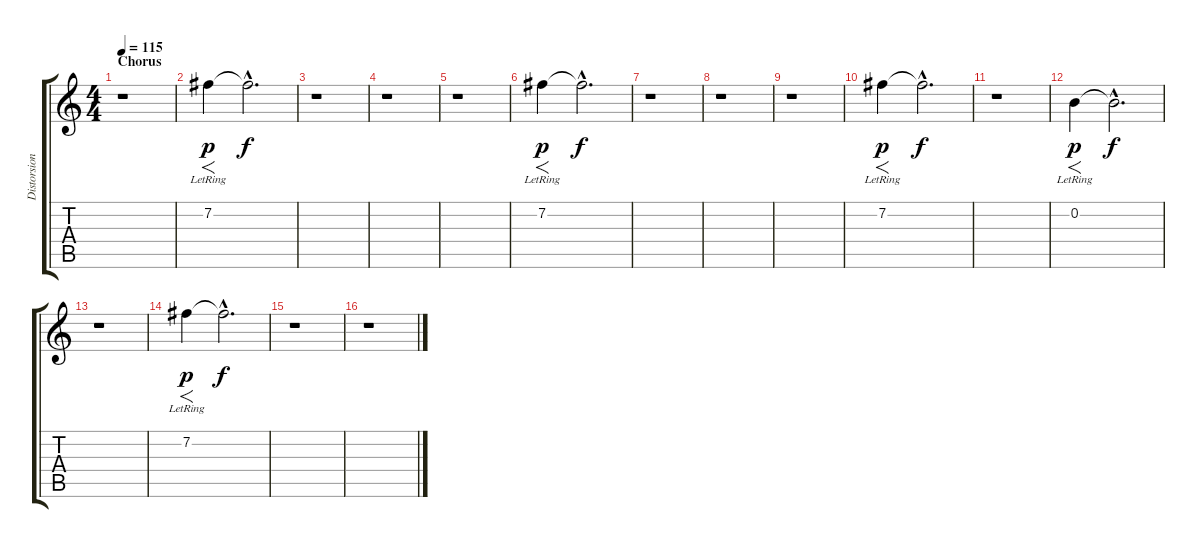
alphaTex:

\track ("Distorsion" "Distorsion") {instrument distortionguitar}
\staff {score tabs}
\tuning (E4 B3 G3 D3 A2 E2) {hide}
\ts (4 4)
\section ("" "Chorus")
\tempo 115
\clef g2
\ks c
r.1{dy f} |
7.2{lr}.4{f dy p} 7.2{hac t}.2{d dy f} |
r.1 |
r.1 |
r.1 |
7.2{lr}.4{f dy p} 7.2{hac t}.2{d dy f} |
r.1 |
r.1 |
r.1 |
7.2{lr}.4{f dy p} 7.2{hac t}.2{d dy f} |
r.1 |
0.2{lr}.4{f dy p} 0.2{hac t}.2{d dy f} |
r.1 |
7.2{lr}.4{f dy p} 7.2{hac t}.2{d dy f} |
r.1 |
r.1
